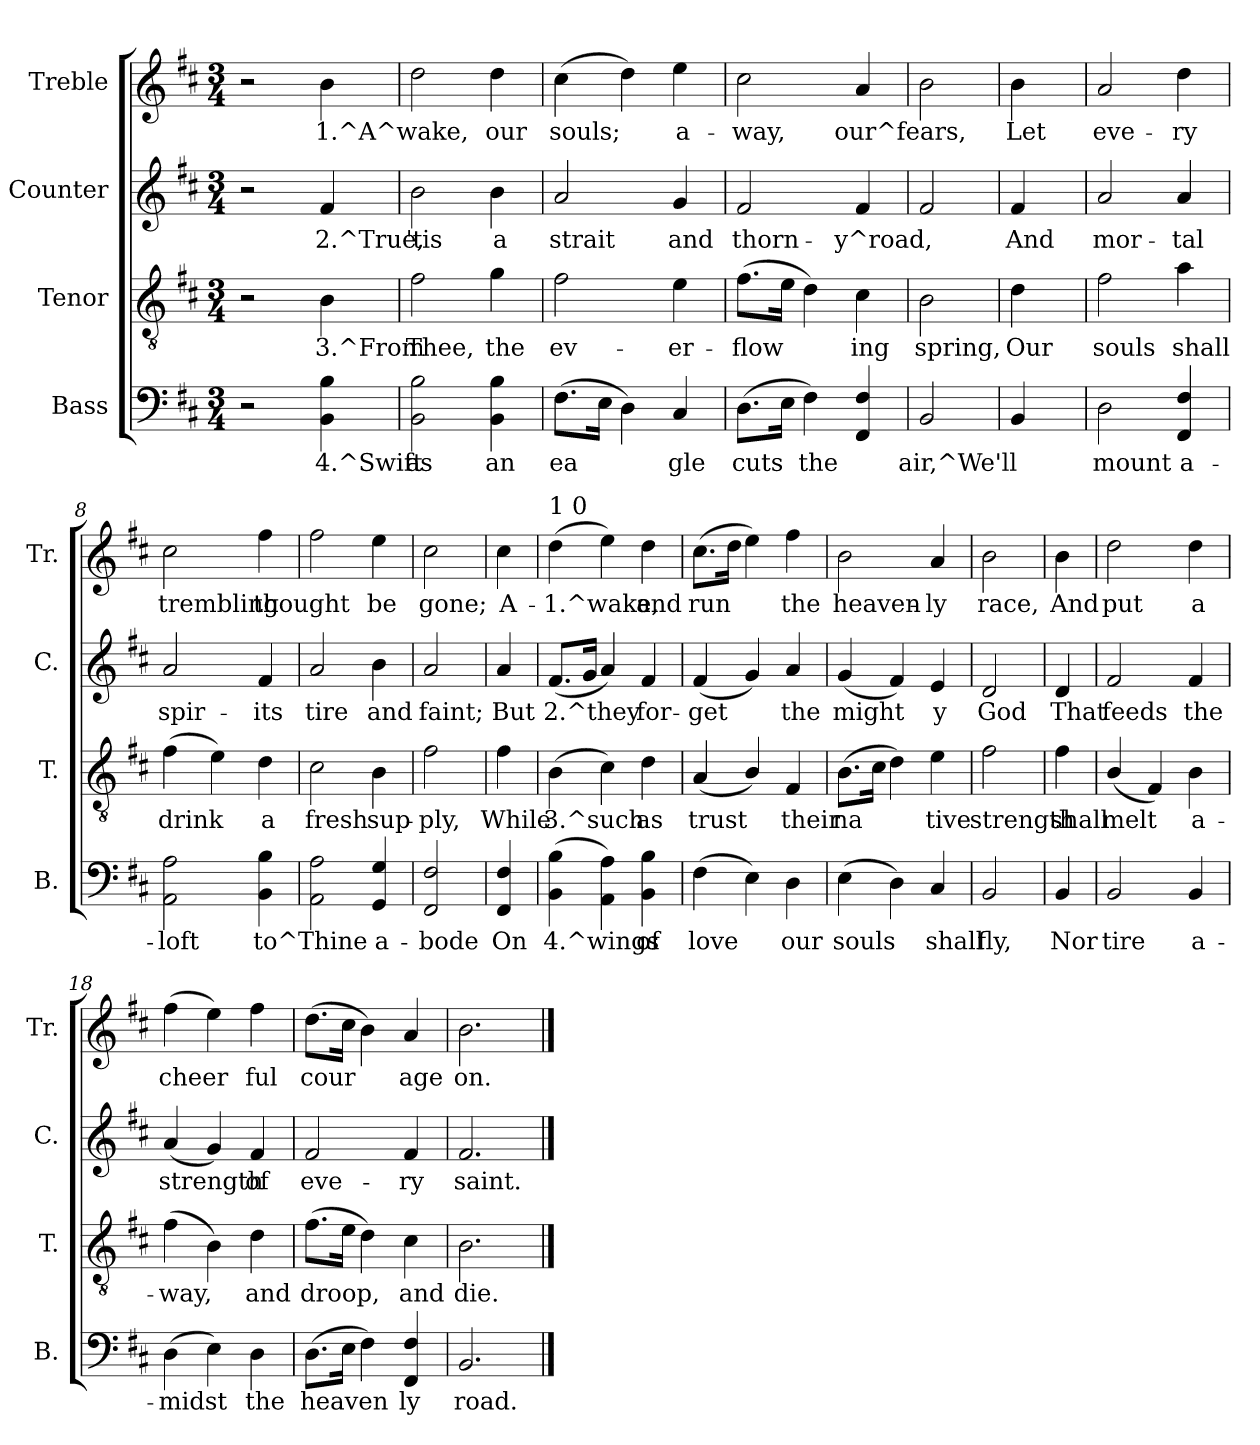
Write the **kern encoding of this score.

**kern	**text	**kern	**text	**kern	**text	**kern	**text
*part4	*part4	*part3	*part3	*part2	*part2	*part1	*part1
*staff4	*staff4	*staff3	*staff3	*staff2	*staff2	*staff1	*staff1
*I"Bass	*	*I"Tenor	*	*I"Counter	*	*I"Treble	*
*I'B.	*	*I'T.	*	*I'C.	*	*I'Tr.	*
!!LO:PB:g=z
*stria5	*	*stria5	*	*stria5	*	*stria5	*
*clefF4	*	*clefGv2	*	*clefG2	*	*clefG2	*
*k[f#c#]	*	*k[f#c#]	*	*k[f#c#]	*	*k[f#c#]	*
*D:	*	*D:	*	*D:	*	*D:	*
*M3/4	*	*M3/4	*	*M3/4	*	*M3/4	*
=1	=1	=1	=1	=1	=1	=1	=1
2r	.	2r	.	2r	.	2r	.
!	!LO:LY:b:rj	!	!LO:LY:b:rj	!	!LO:LY:b:rj	!	!LO:LY:b:rj
4B\ 4BB\	4.^Swift	4B\	3.^From	4f#/	2.^True,	4b\	1.^A^wake,-
=2	=2	=2	=2	=2	=2	=2	=2
!	!LO:LY:b:rj	!	!LO:LY:b:rj	!	!LO:LY:b:rj	!	!LO:LY:b:rj
2BB\ 2B\	as	2f#\	Thee,	2b\	'tis	2dd\	--
!	!LO:LY:b:rj	!	!LO:LY:b:rj	!	!LO:LY:b:rj	!	!LO:LY:b:rj
4B\ 4BB\	an	4g\	the	4b\	a	4dd\	-our
=3	=3	=3	=3	=3	=3	=3	=3
!	!LO:LY:b:rj	!	!LO:LY:b:rj	!	!LO:LY:b:rj	!	!LO:LY:b:rj
(>8.F#\L	ea-	2f#\	ev-	2a/	strait	(>4cc#\	souls;
!	!LO:LY:b:rj	!	!	!	!	!	!
16E\J	--	.	.	.	.	.	.
!	!LO:LY:b:rj	!	!	!	!	!	!LO:LY:b:rj
4D\)	--	.	.	.	.	4dd\)	.
!	!LO:LY:b:rj	!	!LO:LY:b:rj	!	!LO:LY:b:rj	!	!LO:LY:b:rj
4C#/	-gle	4e\	-er-	4g/	and	4ee\	a-
=4	=4	=4	=4	=4	=4	=4	=4
!	!LO:LY:b:rj	!	!LO:LY:b:rj	!	!LO:LY:b:rj	!	!LO:LY:b:rj
(>8.D\L	cuts	(>8.f#\L	-flow-	2f#/	thorn-	2cc#\	-way,
!	!LO:LY:b:rj	!	!LO:LY:b:rj	!	!	!	!
16E\J	.	16e\J	--	.	.	.	.
!	!LO:LY:b:rj	!	!LO:LY:b:rj	!	!	!	!
4F#\)	the	4d\)	--	.	.	.	.
!	!LO:LY:b:rj	!	!LO:LY:b:rj	!	!LO:LY:b:rj	!	!LO:LY:b:rj
4F#/ 4FF#/	.	4c#\	-ing	4f#/	-y^road,	4a/	our^fears,
=5	=5	=5	=5	=5	=5	=5	=5
!	!LO:LY:b:rj	!	!LO:LY:b:rj	!	!LO:LY:b:rj	!	!LO:LY:b:rj
2BB/	air,^We'll	2B\	spring,	2f#/	.	2b>\	.
=6	=6	=6	=6	=6	=6	=6	=6
!	!LO:LY:b:rj	!	!LO:LY:b:rj	!	!LO:LY:b:rj	!	!LO:LY:b:rj
4BB/	.	4d\	Our	4f#/	And	4b\	Let
=7	=7	=7	=7	=7	=7	=7	=7
!	!LO:LY:b:rj	!	!LO:LY:b:rj	!	!LO:LY:b:rj	!	!LO:LY:b:rj
2D\	mount	2f#\	souls	2a/	mor-	2a/	eve-
!	!LO:LY:b:rj	!	!LO:LY:b:rj	!	!LO:LY:b:rj	!	!LO:LY:b:rj
4F#/ 4FF#/	a-	4a\	shall	4a/	-tal	4dd\	-ry
=8	=8	=8	=8	=8	=8	=8	=8
!	!LO:LY:b:rj	!	!LO:LY:b:rj	!	!LO:LY:b:rj	!	!LO:LY:b:rj
2A\ 2AA\	-loft	(>4f#\	drink	2a/	spir-	2cc#\	trembling
!	!	!	!LO:LY:b:rj	!	!	!	!
.	.	4e\)	.	.	.	.	.
!	!LO:LY:b:rj	!	!LO:LY:b:rj	!	!LO:LY:b:rj	!	!LO:LY:b:rj
4B\ 4BB\	to^Thine	4d\	a	4f#/	-its	4ff#\	thought
=9	=9	=9	=9	=9	=9	=9	=9
!	!LO:LY:b:rj	!	!LO:LY:b:rj	!	!LO:LY:b:rj	!	!LO:LY:b:rj
2A\ 2AA\	.	2c#\	fresh	2a/	tire	2ff#\	.
!	!LO:LY:b:rj	!	!LO:LY:b:rj	!	!LO:LY:b:rj	!	!LO:LY:b:rj
4GG/ 4G/	a-	4B\	sup-	4b\	and	4ee\	be
=10	=10	=10	=10	=10	=10	=10	=10
!	!LO:LY:b:rj	!	!LO:LY:b:rj	!	!LO:LY:b:rj	!	!LO:LY:b:rj
2F#/ 2FF#/	-bode	2f#\	-ply,	2a/	faint;	2cc#\	gone;
=11	=11	=11	=11	=11	=11	=11	=11
!	!LO:LY:b:rj	!	!LO:LY:b:rj	!	!LO:LY:b:rj	!	!LO:LY:b:rj
4F#/ 4FF#/	On	4f#\	While	4a/	But	4cc#\	A-
!!LO:PB:g=z
=12	=12	=12	=12	=12	=12	=12	=12
!	!	!	!	!	!	!LO:TX:a:t=1 0	!
!	!LO:LY:b:rj	!	!LO:LY:b:rj	!	!LO:LY:b:rj	!	!LO:LY:b:rj
(>4B\ 4BB\	4.^wings	(>4B\	3.^such	(<8.f#/L	2.^they	(>4dd\	-1.^wake,
!	!	!	!	!	!LO:LY:b:rj	!	!
.	.	.	.	16g/J	.	.	.
!	!LO:LY:b:rj	!	!LO:LY:b:rj	!	!LO:LY:b:rj	!	!LO:LY:b:rj
4A\ 4AA\)	.	4c#\)	.	4a/)	.	4ee\)	.
!	!LO:LY:b:rj	!	!LO:LY:b:rj	!	!LO:LY:b:rj	!	!LO:LY:b:rj
4B\ 4BB\	of	4d\	as	4f#/	for-	4dd\	and
=13	=13	=13	=13	=13	=13	=13	=13
!	!LO:LY:b:rj	!	!LO:LY:b:rj	!	!LO:LY:b:rj	!	!LO:LY:b:rj
(>4F#\	love	(<4A/	trust	(<4f#/	-get	(>8.cc#\L	run
!	!	!	!	!	!	!	!LO:LY:b:rj
.	.	.	.	.	.	16dd\J	.
!	!LO:LY:b:rj	!	!LO:LY:b:rj	!	!LO:LY:b:rj	!	!LO:LY:b:rj
4E\)	.	4B/)	.	4g/)	.	4ee\)	.
!	!LO:LY:b:rj	!	!LO:LY:b:rj	!	!LO:LY:b:rj	!	!LO:LY:b:rj
4D\	our	4F#/	their	4a/	the	4ff#\	the
=14	=14	=14	=14	=14	=14	=14	=14
!	!LO:LY:b:rj	!	!LO:LY:b:rj	!	!LO:LY:b:rj	!	!LO:LY:b:rj
(>4E\	souls	(>8.B\L	na-	(<4g/	might-	2b\	heaven-
!	!	!	!LO:LY:b:rj	!	!	!	!
.	.	16c#\J	--	.	.	.	.
!	!LO:LY:b:rj	!	!LO:LY:b:rj	!	!LO:LY:b:rj	!	!
4D\)	.	4d\)	--	4f#/)	--	.	.
!	!LO:LY:b:rj	!	!LO:LY:b:rj	!	!LO:LY:b:rj	!	!LO:LY:b:rj
4C#/	shall	4e\	-tive	4e/	-y	4a/	-ly
=15	=15	=15	=15	=15	=15	=15	=15
!	!LO:LY:b:rj	!	!LO:LY:b:rj	!	!LO:LY:b:rj	!	!LO:LY:b:rj
2BB/	fly,	2f#\	strength	2d/	God	2b\	race,
=16	=16	=16	=16	=16	=16	=16	=16
!	!LO:LY:b:rj	!	!LO:LY:b:rj	!	!LO:LY:b:rj	!	!LO:LY:b:rj
4BB/	Nor	4f#\	shall	4d/	That	4b\	And
=17	=17	=17	=17	=17	=17	=17	=17
!	!LO:LY:b:rj	!	!LO:LY:b:rj	!	!LO:LY:b:rj	!	!LO:LY:b:rj
2BB/	tire	(<4B/	melt	2f#/	feeds	2dd\	put
!	!	!	!LO:LY:b:rj	!	!	!	!
.	.	4F#/)	.	.	.	.	.
!	!LO:LY:b:rj	!	!LO:LY:b:rj	!	!LO:LY:b:rj	!	!LO:LY:b:rj
4BB/	a-	4B\	a-	4f#/	the	4dd\	a
=18	=18	=18	=18	=18	=18	=18	=18
!	!LO:LY:b:rj	!	!LO:LY:b:rj	!	!LO:LY:b:rj	!	!LO:LY:b:rj
(>4D\	-midst	(>4f#\	-way,	(<4a/	strength	(>4ff#>\	cheer-
!	!LO:LY:b:rj	!	!LO:LY:b:rj	!	!LO:LY:b:rj	!	!LO:LY:b:rj
4E\)	.	4B\)	.	4g/)	.	4ee\)	--
!	!LO:LY:b:rj	!	!LO:LY:b:rj	!	!LO:LY:b:rj	!	!LO:LY:b:rj
4D\	the	4d\	and	4f#/	of	4ff#\	-ful
=19	=19	=19	=19	=19	=19	=19	=19
!	!LO:LY:b:rj	!	!LO:LY:b:rj	!	!LO:LY:b:rj	!	!LO:LY:b:rj
(>8.D\L	heaven-	(>8.f#\L	droop,	2f#/	eve-	(>8.dd\L	cour-
!	!LO:LY:b:rj	!	!LO:LY:b:rj	!	!	!	!LO:LY:b:rj
16E\J	--	16e\J	.	.	.	16cc#\J	--
!	!LO:LY:b:rj	!	!LO:LY:b:rj	!	!	!	!LO:LY:b:rj
4F#\)	--	4d\)	.	.	.	4b\)	--
!	!LO:LY:b:rj	!	!LO:LY:b:rj	!	!LO:LY:b:rj	!	!LO:LY:b:rj
4F#/ 4FF#/	-ly	4c#\	and	4f#/	-ry	4a/	-age
=20	=20	=20	=20	=20	=20	=20	=20
!	!LO:LY:b:rj	!	!LO:LY:b:rj	!	!LO:LY:b:rj	!	!LO:LY:b:rj
2.BB/	road.	2.B\	die.	2.f#/	saint.	2.b\	on.
==	==	==	==	==	==	==	==
*-	*-	*-	*-	*-	*-	*-	*-
